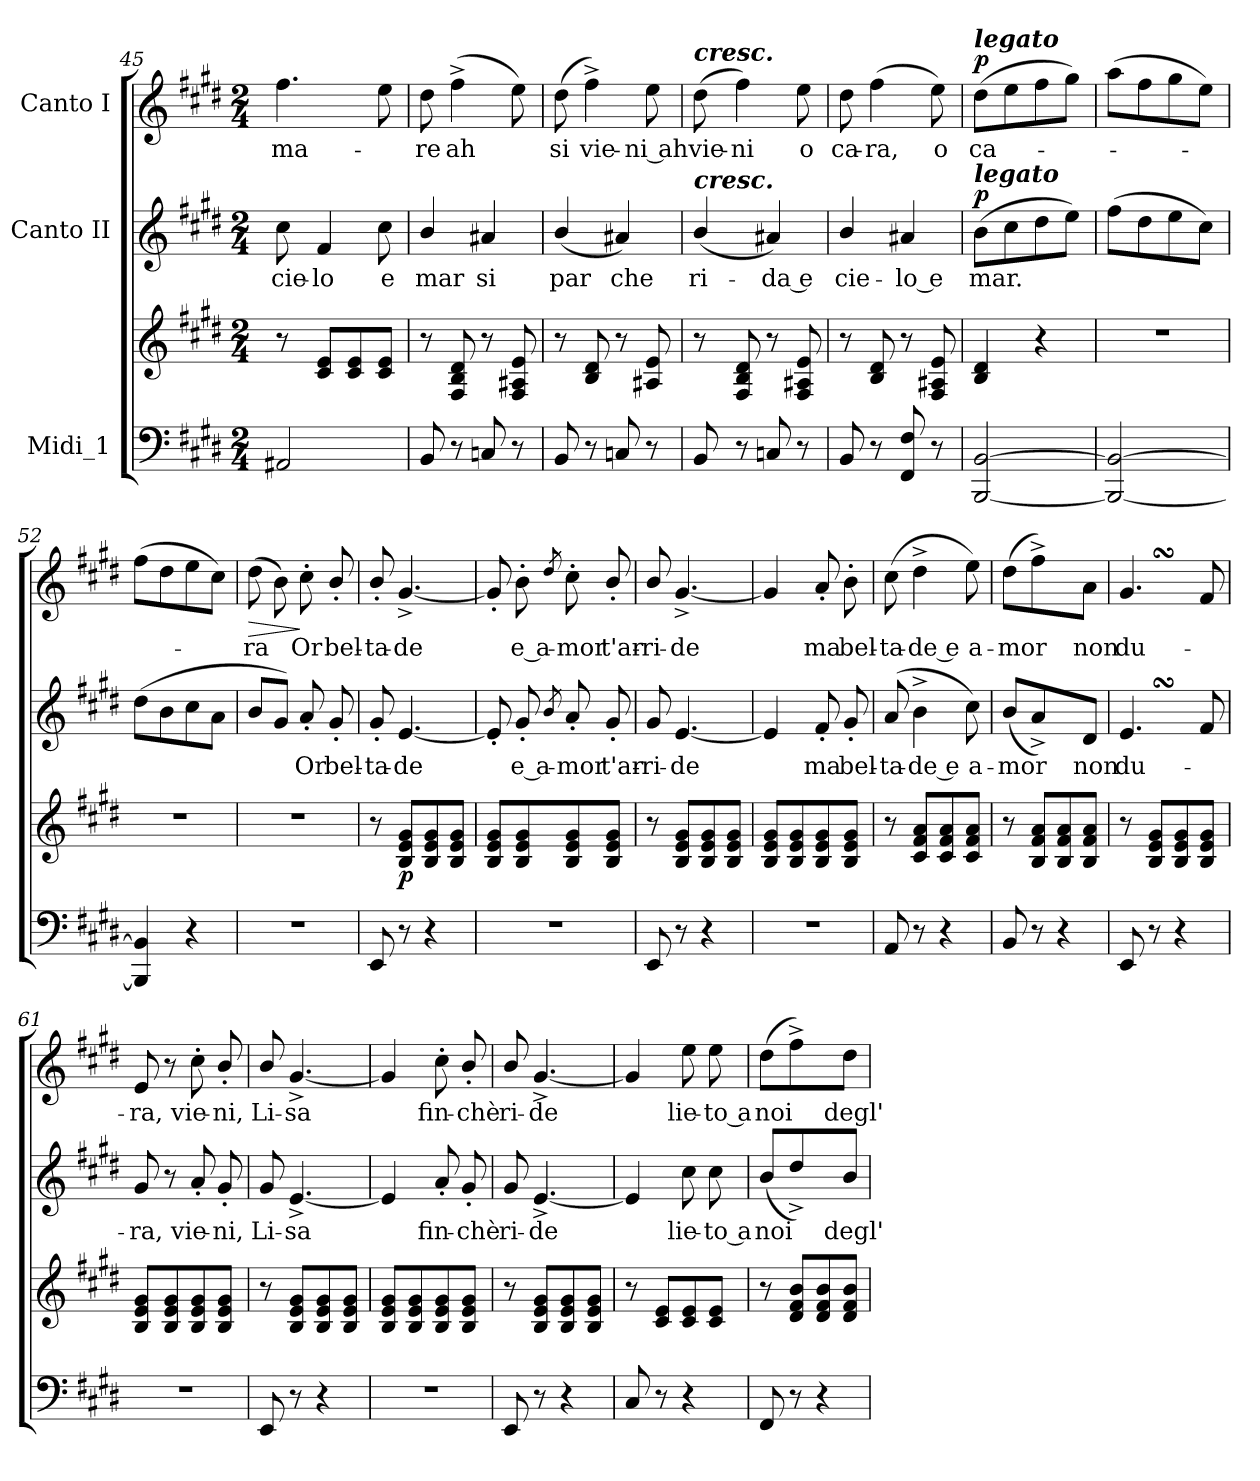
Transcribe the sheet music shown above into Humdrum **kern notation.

**kern	**kern	**dynam	**kern	**text	**dynam	**kern	**text	**dynam
*part3	*part3	*part3	*part2	*part2	*part2	*part1	*part1	*part1
*staff4	*staff3	*staff3/4	*staff2	*staff2	*staff2	*staff1	*staff1	*staff1
*I"Midi_1	*	*	*I"Canto II	*	*	*I"Canto I	*	*
!!LO:LB:g=z
*clefF4	*clefG2	*	*clefG2	*	*	*clefG2	*	*
*k[f#c#g#d#]	*k[f#c#g#d#]	*	*k[f#c#g#d#]	*	*	*k[f#c#g#d#]	*	*
*E:	*E:	*	*E:	*	*	*E:	*	*
*M2/4	*M2/4	*	*M2/4	*	*	*M2/4	*	*
=45	=45	=45	=45	=45	=45	=45	=45	=45
!	!	!	!	!LO:LY:b	!	!	!LO:LY:b	!
2AA#X	8r	.	8cc#	cie-	.	4.ff#	ma-	.
!	!	!	!	!LO:LY:b	!	!	!	!
.	8c# 8eL	.	4f#	-lo	.	.	.	.
.	8c# 8e	.	.	.	.	.	.	.
!	!	!	!	!LO:LY:b	!	!	!	!
.	8c# 8eJ	.	8cc#	e	.	8ee	.	.
=46	=46	=46	=46	=46	=46	=46	=46	=46
!	!	!	!	!LO:LY:b	!	!	!LO:LY:b	!
8BB	8r	.	4b/	mar	.	8dd#	-re	.
!	!	!	!	!	!	!	!LO:LY:b	!
8r	8F# 8B 8d#	.	.	.	.	(>4ff#^	ah	.
!	!	!	!	!LO:LY:b	!	!	!	!
8Cn	8r	.	4a#X	si	.	.	.	.
8r	8F# 8A#X 8e	.	.	.	.	8ee)	.	.
=47	=47	=47	=47	=47	=47	=47	=47	=47
!	!	!	!	!LO:LY:b	!	!	!LO:LY:b	!
8BB	8r	.	(<4b/	par	.	(>8dd#	si	.
!	!	!	!	!	!	!	!LO:LY:b	!
8r	8B 8d#	.	.	.	.	4ff#^)	vie-	.
!	!	!	!	!LO:LY:b	!	!	!	!
8Cn	8r	.	4a#X)	che	.	.	.	.
!	!	!	!	!	!	!	!LO:LY:b	!
8r	8A#X 8e	.	.	.	.	8ee	-ni ah	.
=48	=48	=48	=48	=48	=48	=48	=48	=48
!	!	!	!	!	!	!LO:TX:a:Bi:t=cresc.	!	!
!	!	!	!LO:TX:a:Bi:t=cresc.	!	!	!	!	!
!	!	!	!	!LO:LY:b	!	!	!LO:LY:b	!
8BB	8r	.	(<4b/	ri-	.	(>8dd#	vie-	.
!	!	!	!	!	!	!	!LO:LY:b	!
8r	8F# 8B 8d#	.	.	.	.	4ff#)	-ni	.
!	!	!	!	!LO:LY:b	!	!	!	!
8Cn	8r	.	4a#X)	-da e	.	.	.	.
!	!	!	!	!	!	!	!LO:LY:b	!
8r	8F# 8A#X 8e	.	.	.	.	8ee	o	.
=49	=49	=49	=49	=49	=49	=49	=49	=49
!	!	!	!	!LO:LY:b	!	!	!LO:LY:b	!
8BB	8r	.	4b/	cie-	.	8dd#	ca-	.
!	!	!	!	!	!	!	!LO:LY:b	!
8r	8B 8d#	.	.	.	.	(>4ff#	-ra,	.
!	!	!	!	!LO:LY:b	!	!	!	!
8FF# 8F#	8r	.	4a#X	-lo e	.	.	.	.
!	!	!	!	!	!	!	!LO:LY:b	!
8r	8F# 8A#X 8e	.	.	.	.	8ee)	o	.
=50	=50	=50	=50	=50	=50	=50	=50	=50
!	!	!	!	!	!	!LO:TX:a:Bi:t=legato	!	!
!	!	!	!LO:TX:a:Bi:t=legato	!	!	!	!	!
!	!	!	!	!LO:LY:b	!LO:DY:b	!	!LO:LY:b	!LO:DY:b
[2BBB [2BB	4B 4d#	.	(>8bL	mar.	p	(>8dd#L	ca-	p
.	.	.	8cc#	.	.	8ee	.	.
.	4r	.	8dd#	.	.	8ff#	.	.
.	.	.	8eeJ)	.	.	8gg#J)	.	.
=51	=51	=51	=51	=51	=51	=51	=51	=51
!	!LO:N:vis=1	!	!	!	!	!	!	!
2BBB_ 2BB_	2r	.	(>8ff#L	.	.	(>8aaL	.	.
.	.	.	8dd#	.	.	8ff#	.	.
.	.	.	8ee	.	.	8gg#	.	.
.	.	.	8cc#J)	.	.	8eeJ)	.	.
!!LO:LB:g=z
=52	=52	=52	=52	=52	=52	=52	=52	=52
!	!LO:N:vis=1	!	!	!	!	!	!	!
4BBB] 4BB]	2r	.	(>8dd#L	.	.	(>8ff#L	.	.
.	.	.	8b	.	.	8dd#	.	.
4r	.	.	8cc#	.	.	8ee	.	.
.	.	.	8aJ	.	.	8cc#J)	.	.
=53	=53	=53	=53	=53	=53	=53	=53	=53
!LO:N:vis=1	!LO:N:vis=1	!	!	!	!	!	!LO:LY:b	!LO:HP:b
2r	2r	.	8bL	.	.	(>8dd#	ra	>
.	.	.	8g#J)	.	.	8b)	.	.
!	!	!	!	!LO:LY:b	!	!	!LO:LY:b	!
.	.	.	8a'	Or	.	8cc#'	Or	]
!	!	!	!	!LO:LY:b	!	!	!LO:LY:b	!
.	.	.	8g#'	bel-	.	8b'/	bel-	.
=54	=54	=54	=54	=54	=54	=54	=54	=54
!	!	!	!	!LO:LY:b	!	!	!LO:LY:b	!
8EE	8r	.	8g#'	-ta-	.	8b'/	-ta-	.
!	!	!LO:DY:b	!	!LO:LY:b	!	!	!LO:LY:b	!
8r	8B 8e 8g#L	p	[4.e	-de	.	[4.g#^	-de	.
4r	8B 8e 8g#	.	.	.	.	.	.	.
.	8B 8e 8g#J	.	.	.	.	.	.	.
=55	=55	=55	=55	=55	=55	=55	=55	=55
!LO:N:vis=1	!	!	!	!	!	!	!	!
2r	8B 8e 8g#L	.	8e']	.	.	8g#']	.	.
!	!	!	!	!LO:LY:b	!	!	!LO:LY:b	!
.	8B 8e 8g#	.	8g#'	e a-	.	8b'	e a-	.
.	.	.	8qb/	.	.	8qdd#/	.	.
!	!	!	!	!LO:LY:b	!	!	!LO:LY:b	!
.	8B 8e 8g#	.	8a'	-mor	.	8cc#'	-mor	.
!	!	!	!	!LO:LY:b	!	!	!LO:LY:b	!
.	8B 8e 8g#J	.	8g#'	t'ar-	.	8b'/	t'ar-	.
=56	=56	=56	=56	=56	=56	=56	=56	=56
!	!	!	!	!LO:LY:b	!	!	!LO:LY:b	!
8EE	8r	.	8g#	-ri-	.	8b/	-ri-	.
!	!	!	!	!LO:LY:b	!	!	!LO:LY:b	!
8r	8B 8e 8g#L	.	[4.e	-de	.	[4.g#^	-de	.
4r	8B 8e 8g#	.	.	.	.	.	.	.
.	8B 8e 8g#J	.	.	.	.	.	.	.
=57	=57	=57	=57	=57	=57	=57	=57	=57
!LO:N:vis=1	!	!	!	!	!	!	!	!
2r	8B 8e 8g#L	.	4e]	.	.	4g#]	.	.
.	8B 8e 8g#	.	.	.	.	.	.	.
!	!	!	!	!LO:LY:b	!	!	!LO:LY:b	!
.	8B 8e 8g#	.	8f#'	ma	.	8a'	ma	.
!	!	!	!	!LO:LY:b	!	!	!LO:LY:b	!
.	8B 8e 8g#J	.	8g#'	bel-	.	8b'	bel-	.
=58	=58	=58	=58	=58	=58	=58	=58	=58
!	!	!	!	!LO:LY:b	!	!	!LO:LY:b	!
8AA	8r	.	(>8a	-ta-	.	(>8cc#	-ta-	.
!	!	!	!	!LO:LY:b	!	!	!LO:LY:b	!
8r	8c# 8f# 8aL	.	4b^	-de e	.	4dd#^	-de e	.
4r	8c# 8f# 8a	.	.	.	.	.	.	.
!	!	!	!	!LO:LY:b	!	!	!LO:LY:b	!
.	8c# 8f# 8aJ	.	8cc#)	a-	.	8ee)	a-	.
!!LO:LB:g=z
=59	=59	=59	=59	=59	=59	=59	=59	=59
!	!	!	!	!LO:LY:b	!	!	!LO:LY:b	!
8BB	8r	.	(<8b/L	-mor	.	(>8dd#L	-mor	.
8r	8B 8f# 8aL	.	4a^)	.	.	4ff#^)	.	.
4r	8B 8f# 8a	.	.	.	.	.	.	.
!	!	!	!	!LO:LY:b	!	!	!LO:LY:b	!
.	8B 8f# 8aJ	.	8d#J	non	.	8aJ	non	.
=60	=60	=60	=60	=60	=60	=60	=60	=60
!	!	!	!	!LO:LY:b	!	!	!LO:LY:b	!
8EE	8r	.	4.eSSs	du-	.	4.g#SsS	du-	.
8r	8B 8e 8g#L	.	.	.	.	.	.	.
4r	8B 8e 8g#	.	.	.	.	.	.	.
.	8B 8e 8g#J	.	8f#	.	.	8f#	.	.
=61	=61	=61	=61	=61	=61	=61	=61	=61
!LO:N:vis=1	!	!	!	!LO:LY:b	!	!	!LO:LY:b	!
2r	8B 8e 8g#L	.	8g#	ra,	.	8e	ra,	.
.	8B 8e 8g#	.	8r	.	.	8r	.	.
!	!	!	!	!LO:LY:b	!	!	!LO:LY:b	!
.	8B 8e 8g#	.	8a'	vie-	.	8cc#'	vie-	.
!	!	!	!	!LO:LY:b	!	!	!LO:LY:b	!
.	8B 8e 8g#J	.	8g#'	-ni,	.	8b'/	-ni,	.
=62	=62	=62	=62	=62	=62	=62	=62	=62
!	!	!	!	!LO:LY:b	!	!	!LO:LY:b	!
8EE	8r	.	8g#	Li-	.	8b/	Li-	.
!	!	!	!	!LO:LY:b	!	!	!LO:LY:b	!
8r	8B 8e 8g#L	.	[4.e^	-sa	.	[4.g#^	-sa	.
4r	8B 8e 8g#	.	.	.	.	.	.	.
.	8B 8e 8g#J	.	.	.	.	.	.	.
=63	=63	=63	=63	=63	=63	=63	=63	=63
!LO:N:vis=1	!	!	!	!	!	!	!	!
2r	8B 8e 8g#L	.	4e]	.	.	4g#]	.	.
.	8B 8e 8g#	.	.	.	.	.	.	.
!	!	!	!	!LO:LY:b	!	!	!LO:LY:b	!
.	8B 8e 8g#	.	8a'	fin-	.	8cc#'	fin-	.
!	!	!	!	!LO:LY:b	!	!	!LO:LY:b	!
.	8B 8e 8g#J	.	8g#'	-chè	.	8b'/	-chè	.
=64	=64	=64	=64	=64	=64	=64	=64	=64
!	!	!	!	!LO:LY:b	!	!	!LO:LY:b	!
8EE	8r	.	8g#	ri-	.	8b/	ri-	.
!	!	!	!	!LO:LY:b	!	!	!LO:LY:b	!
8r	8B 8e 8g#L	.	[4.e^	-de	.	[4.g#^	-de	.
4r	8B 8e 8g#	.	.	.	.	.	.	.
.	8B 8e 8g#J	.	.	.	.	.	.	.
=65	=65	=65	=65	=65	=65	=65	=65	=65
8C#	8r	.	4e]	.	.	4g#]	.	.
8r	8c# 8eL	.	.	.	.	.	.	.
!	!	!	!	!LO:LY:b	!	!	!LO:LY:b	!
4r	8c# 8e	.	8cc#	lie-	.	8ee	lie-	.
!	!	!	!	!LO:LY:b	!	!	!LO:LY:b	!
.	8c# 8eJ	.	8cc#	-to a	.	8ee	-to a	.
!!LO:LB:g=z
=66	=66	=66	=66	=66	=66	=66	=66	=66
!	!	!	!	!LO:LY:b	!	!	!LO:LY:b	!
8FF#	8r	.	(>8bL	noi	.	(>8dd#L	noi	.
8r	8d# 8f# 8bL	.	4dd#^)	.	.	4ff#^)	.	.
4r	8d# 8f# 8b	.	.	.	.	.	.	.
!	!	!	!	!LO:LY:b	!	!	!LO:LY:b	!
.	8d# 8f# 8bJ	.	8b/J	degl'	.	8dd#J	degl'	.
=	=	=	=	=	=	=	=	=
*-	*-	*-	*-	*-	*-	*-	*-	*-
